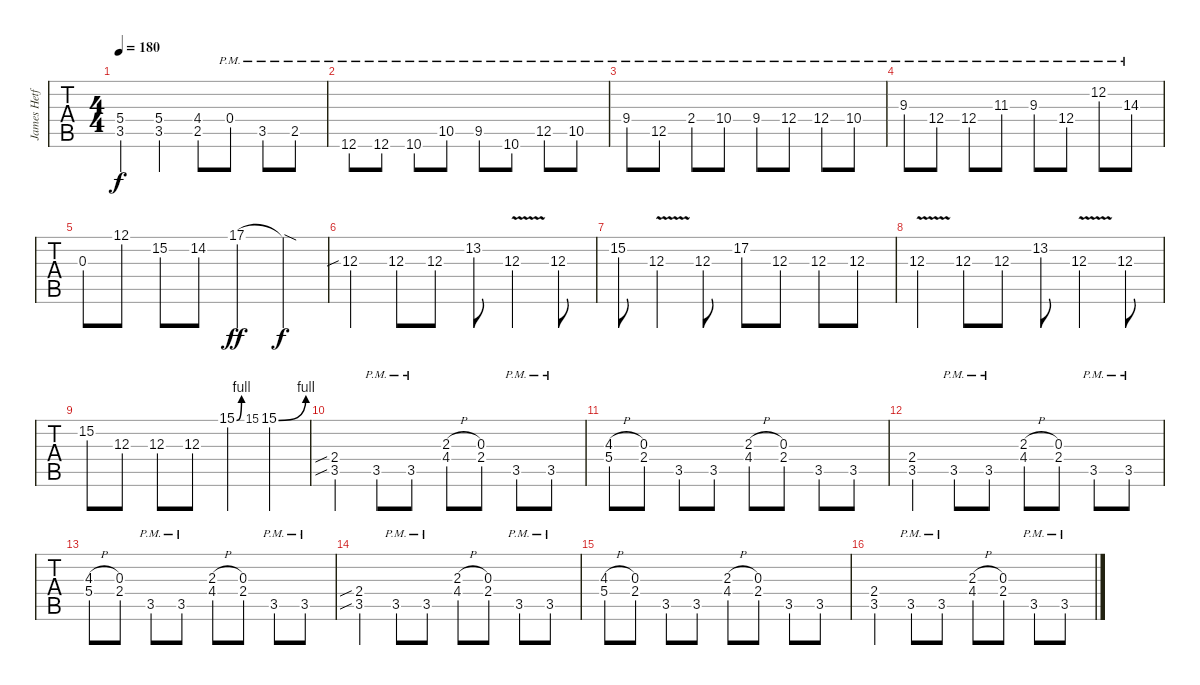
\track ("James Hetfield" "James Hetf") {instrument distortionguitar}
\staff {tabs}
\tuning (E4 B3 G3 D3 A2 E2) {hide}
\ts (4 4)
\tempo 180
\clef g2
\ks c
(5.4 3.5).4{dy f} (5.4 3.5).4 (4.4 2.5).8 0.4{pm}.8 3.5{pm}.8 2.5{pm}.8 |
12.6{pm}.8{volume 16} 12.6{pm}.8 10.6{pm}.8 10.5{pm}.8 9.5{pm}.8 10.6{pm}.8 12.5{pm}.8 10.5{pm}.8 |
9.4{pm}.8 12.5{pm}.8 2.4{pm}.8 10.4{pm}.8 9.4{pm}.8 12.4{pm}.8 12.4{pm}.8 10.4{pm}.8 |
9.3{pm}.8 12.4{pm}.8 12.4{pm}.8 11.3{pm}.8 9.3{pm}.8 12.4{pm}.8 12.2{pm}.8 14.3{pm}.8 |
0.3.8 12.1.8 15.2.8 14.2.8 17.1{ac}.4{dy ff} 17.1{sod t}.4{dy f} |
12.3{sib}.4 12.3.8 12.3.8 13.2.8 12.3{v}.4 12.3.8 |
15.2.8 12.3{v}.4 12.3.8 17.2.8 12.3.8 12.3.8 12.3.8 |
12.3{v}.4 12.3.8 12.3.8 13.2.8 12.3{v}.4 12.3.8 |
15.2.8 12.3.8 12.3.8 12.3.8 15.1{be (bend 0 0 60 4)}.4 15.1.8{gr} 15.1{be (bend 0 0 60 4)}.4 |
(2.4{sib} 3.5{sib}).4 3.5{pm}.8 3.5{pm}.8 (2.3{h} 4.4{h}).8 (0.3 2.4).8 3.5{pm}.8 3.5{pm}.8 |
(4.3{h} 5.4{h}).8 (0.3 2.4).8 3.5.8 3.5.8 (2.3{h} 4.4{h}).8 (0.3 2.4).8 3.5.8 3.5.8 |
(2.4 3.5).4 3.5{pm}.8 3.5{pm}.8 (2.3{h} 4.4{h}).8 (0.3 2.4).8 3.5{pm}.8 3.5{pm}.8 |
(4.3{h} 5.4{h}).8 (0.3 2.4).8 3.5{pm}.8 3.5{pm}.8 (2.3{h} 4.4{h}).8 (0.3 2.4).8 3.5{pm}.8 3.5{pm}.8 |
(2.4{sib} 3.5{sib}).4 3.5{pm}.8 3.5{pm}.8 (2.3{h} 4.4{h}).8 (0.3 2.4).8 3.5{pm}.8 3.5{pm}.8 |
(4.3{h} 5.4{h}).8 (0.3 2.4).8 3.5.8 3.5.8 (2.3{h} 4.4{h}).8 (0.3 2.4).8 3.5.8 3.5.8 |
(2.4 3.5).4 3.5{pm}.8 3.5{pm}.8 (2.3{h} 4.4{h}).8 (0.3 2.4).8 3.5{pm}.8 3.5{pm}.8
